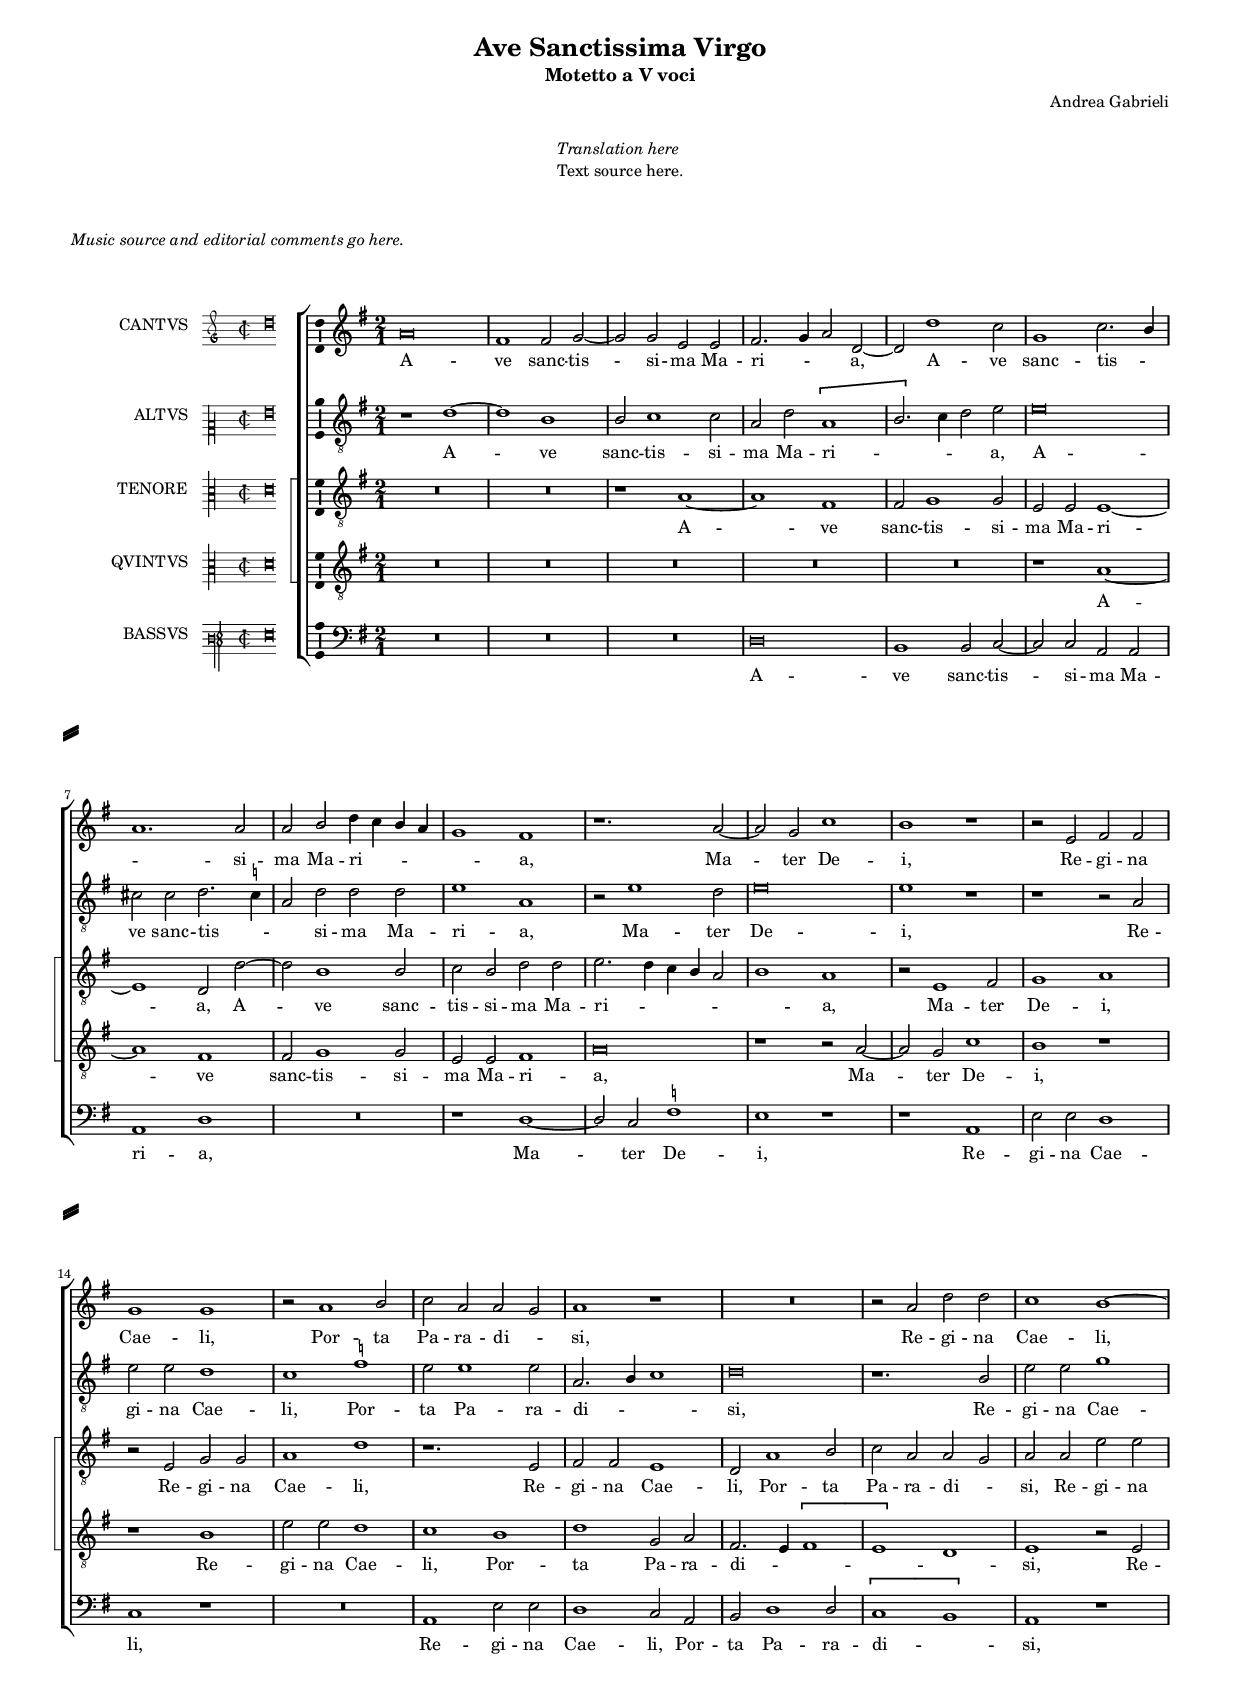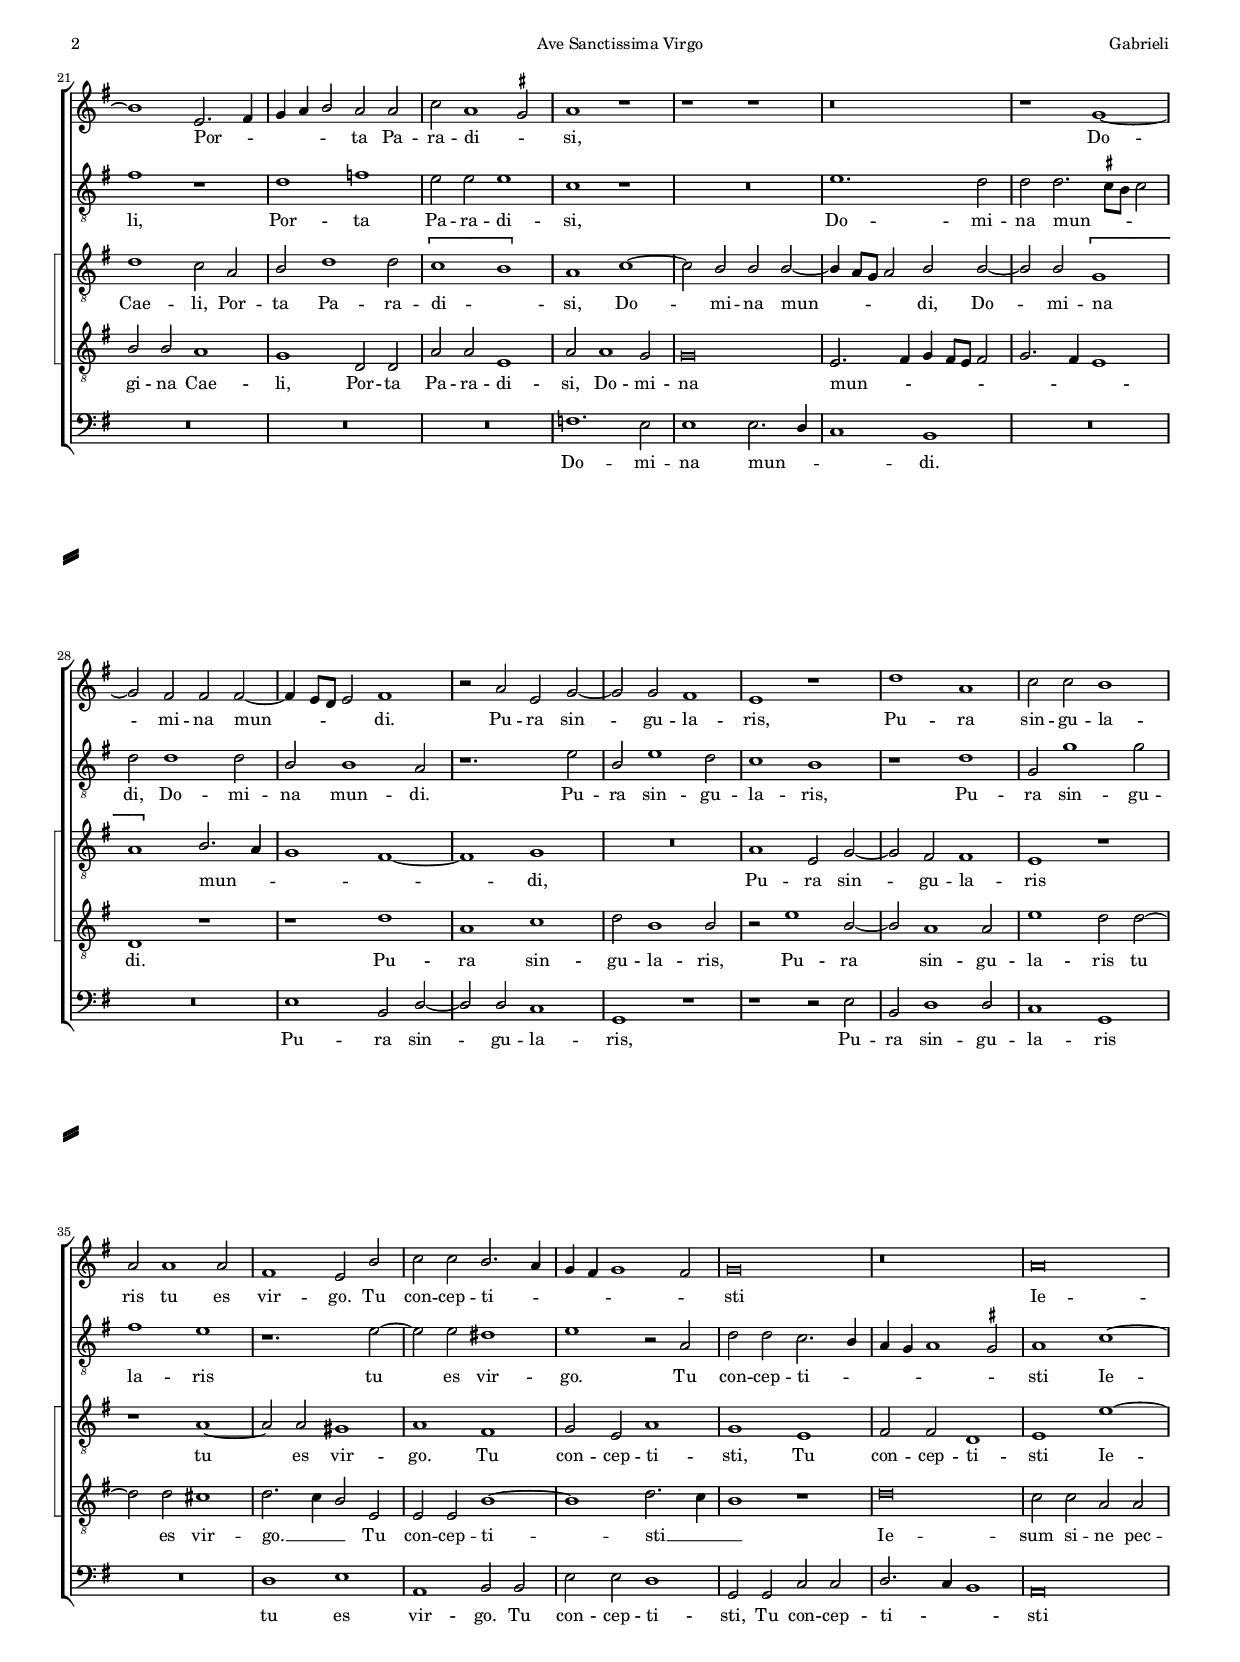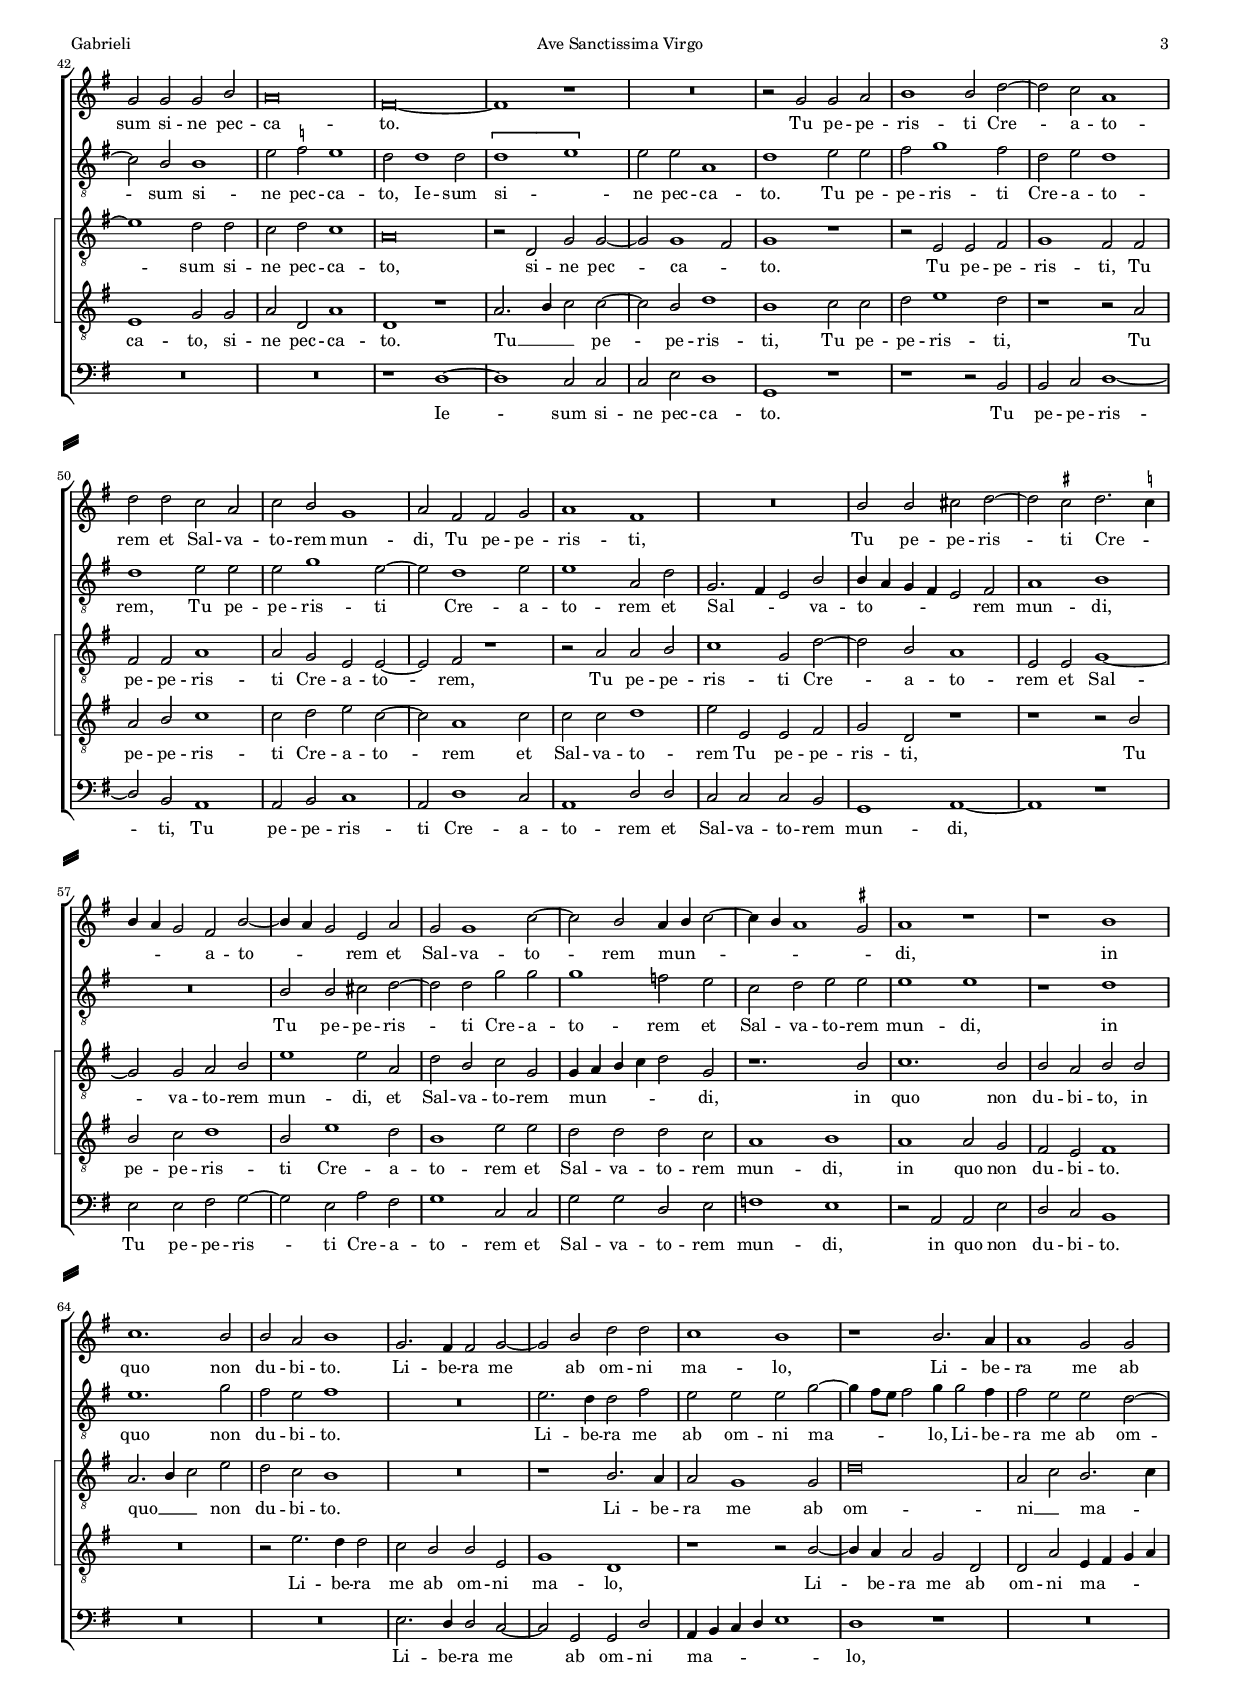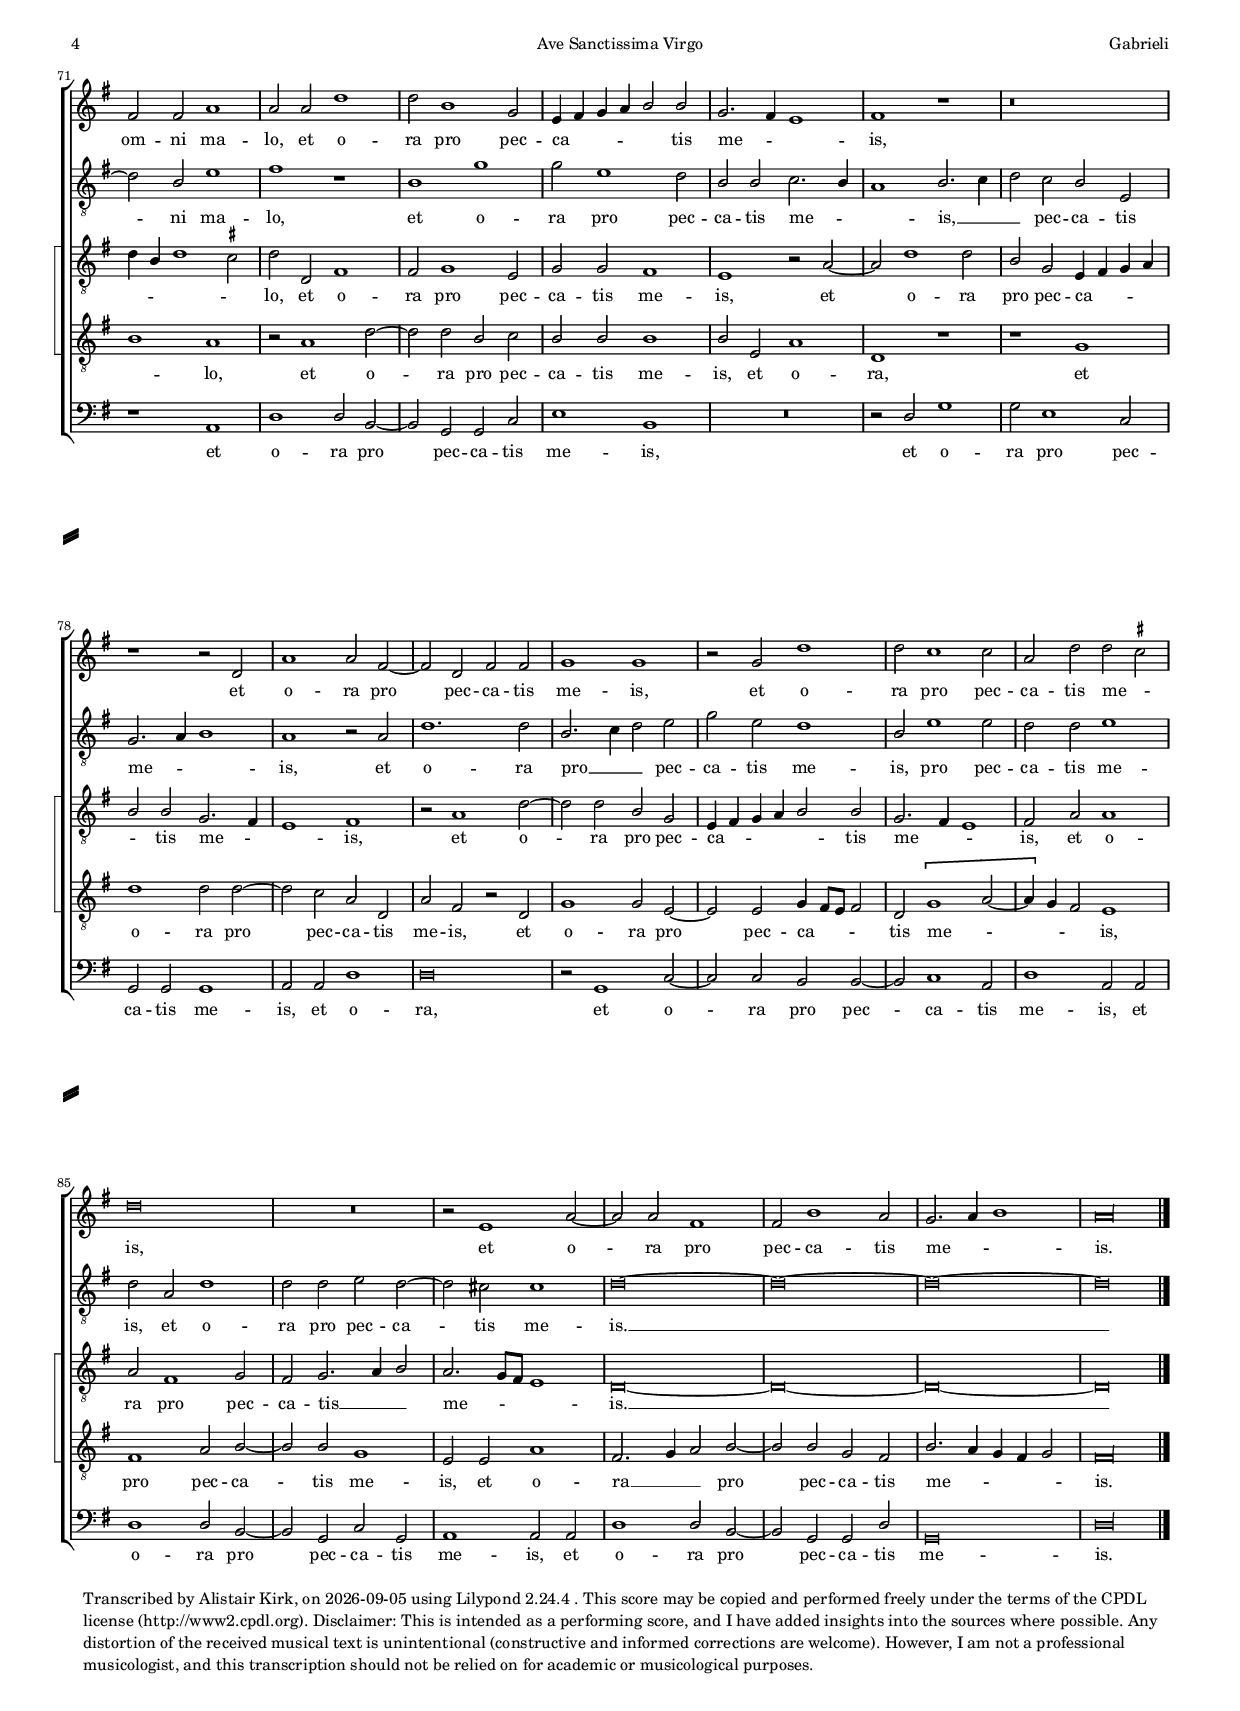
%  Alistair Kirk's Lilypond Template for Polyphonic Music - last revised 2013-07-18.
%
%  If you're using Notepad++ to edit this (and you should be unless you're using Frescobaldi - get it from PortableApps.com) for windows,
%  then you can use the 'Postscript' lexer in the 'Language' menu to get reasonably good syntax highlighting, bracket matching,
%  subroutine collapsing etc

%%%%%%%%%%%%%%%%%%
% 1 - Description of this score
%%%%%%%%%%%%%%%%%%

% 1b - titles
\header {
	subtitle = "Motetto a V voci"
}
htitle = "Ave Sanctissima Virgo"


%  Alistair Kirk's Lilypond Template for Polyphonic Music - last revised 2015-02-12.
%
%  Best edited using Frescobaldi  -

%%%%%%%%%%%%%%%%%%
% 1 - Description of this score
%%%%%%%%%%%%%%%%%%

% 1a - paper layout
#(set-default-paper-size "a4")
#(set-global-staff-size 14)
\paper {
        left-margin   = 12\mm
        right-margin   = 12\mm
        top-margin    = 10\mm
        bottom-margin = 10\mm
}

% 1b - titles
\header {
	title = "Ave Sanctissima Virgo"
	%subtitle = "Kyrie Eleison"
	% poet = ""
	% subsubtitle = "VIII Vocum"
	% arranger = ""
	composer = "Andrea Gabrieli"
	% opus=""
}

hcomposer = "Gabrieli"

% 1c - Transposition of the whole score.   This works relative to c.  
%  Ie. To keep original pitch leave this as 'c' (without quotes).  
% To transpose the whole score up a tone set to 'd'.  For down a tone, set to 'bes,' (note the comma) etc
%  Everything is transposed, including key signatures etc (but prefatory staves are not affected).
 TranspositionInterval = g,
 
 % 1d - clefs and stave labels
StaveAClef =  "treble" 
StaveALabel =  "CANTVS" 

StaveBClef =  "treble_8" 
StaveBLabel =  "ALTVS" 

StaveCClef =  "treble_8" 
StaveCLabel =  "TENORE" 

StaveDClef =  "treble_8" 
StaveDLabel =  "QVINTVS" 

StaveEClef =   "bass"
StaveELabel =   "BASSVS"

StaveFClef =  "treble_8"
StaveFLabel =   "Altus"

StaveGClef =   "treble_8"
StaveGLabel =   "Tenor"

StaveHClef =   "bass"
StaveHLabel =   "Bassus"

% 1e - key and time signature
gkeysig = {\key c \major}
global = {
	\time 2/1
	\gkeysig
        \override Score.MetronomeMark #'transparent = ##t
        %\tempo 1=54
}

%1f  - What sound to use for the output MIDI file - 
% I think ocarina sounds a bit like a chamber organ, but suit yourself!
%  "recorder"  may also  be useful?
MidiPlaybackSound = "ocarina" 


%%%%%%%%%%%%%%%%%%
% 2 - Generic 'technical' settings (shouldn't usually need to change any of these unless personal preference suggests otherwise)
%%%%%%%%%%%%%%%%%%

\layout {
	\context {
		\Voice
			\remove "Note_heads_engraver"
			\consists "Completion_heads_engraver"
			\override NoteHead #'style = #'baroque
                         \override Slur #'transparent = ##t
			\remove "Rest_engraver" 
			\consists "Completion_rest_engraver" 	
                        \override Stem #'neutral-direction = #up 
	}
	\context {
		\Staff
			\consists Ambitus_engraver 
                        %% \override Stem #'thickness = #0.9
                        \RemoveEmptyStaves
	}
        \context { 
                \StaffGroup
                        \consists "Separating_line_group_engraver"
	}
        \context {
                 \Score
                          \override BarNumber #'padding = #1.5
                          %\override BarNumber #'font-size = #1
                          %\override BarLine #'transparent = ##t	%% Uncomment for Mensurstriche (also change from ChoirStaff to Staffgroup and comment out completion_heads_engraver etc
                          %\override BarLine #'hair-thickness = #0.9   %% Example of how to manipulate barlines
        }
        \context {
                \Lyrics 
                       %\override LyricText #'font-size = #1.2
                       %\override LyricText #'whiteout = ##t		% Might help with mensurstriche
                       %\override LyricExtender #'whiteout = ##t	% Might help with mensurstriche
                       %\override LyricHyphen #'whiteout = ##t		% Might help with mensurstriche               
	}
}
\paper {
	ragged-last-bottom = ##f
  	ragged-bottom = ##f
	system-separator-markup = \slashSeparator
        evenHeaderMarkup=\markup  \fill-line { \fromproperty #'page:page-number-string \htitle \hcomposer }
	oddHeaderMarkup= \markup  \fill-line { \on-the-fly #not-first-page \hcomposer \on-the-fly #not-first-page \htitle \on-the-fly #not-first-page \fromproperty #'page:page-number-string }
         top-system-spacing #'basic-distance = #7    % Top stave is a bit too close to the page headers.
         % systems-per-page = 3  % Lilypond rarely needs forcing like this...
         %  system-count = 13   % ditto
         % page-count = 8    % ditto
}



















%%%%%%%%%%%%%%%%%%%%%%%%%%%%%%%%%%%%%%%%%%%%%%%%%%
% Content below this line shouldn't usually need to be touched!
%%%%%%%%%%%%%%%%%%%%%%%%%%%%%%%%%%%%%%%%%%%%%%%%%%%%%
















% 5a Editorial method and comments
Editorial = \markup {
	\vspace #3
	\column {
          \wordwrap  { \italic { Music source and editorial comments go here.} }
          %\wordwrap  { \italic { Barlines and time signatures are editorial; ficta, cautionary and courtesy accidentals are above the stave where applicable.}
	}  
}


%%%%%%%%%%%%%%%%%%
% Some useful definitions for early music
%%%%%%%%%%%%%%%%%%

italicas=\override LyricText #'font-shape = #'italic
rectas=\override LyricText #'font-shape = #'upright
ss=\once \set suggestAccidentals = ##t
ficta = \once \set suggestAccidentals = ##t
date = #(strftime "%Y-%m-%d" (localtime (current-time)))

%% Defining graphics for unusual mensural time signatures!
#(
  define ((double-time-signature2 glyph a) grob) (
       grob-interpret-markup grob (
          markup  (
            #:line ( #:musicglyph glyph #:number #:vcenter a )
          )
       )
  )
)
#(
  define ((double-time-signature3 glyph a b) grob) (
       grob-interpret-markup grob (
          markup  (
            #:line ( #:musicglyph glyph #:vcenter #:column (a b) )
          )
       )
  )
)
#(
  define ((custom-time-signature glyph) grob) (
       grob-interpret-markup grob (
          markup  (
            #:line ( #:musicglyph glyph)
          )
       )
  )
)
 

\version "2.18"




%%%%%%%%%%%%%%%%%%
% 3 - Score content: notes
%%%%%%%%%%%%%%%%%%

StaveANotes = {
  		d''\breve b'1 b'2 c''1 c''2 a'2 a'2 b'2. \melisma c''4 d''2 \melismaEnd g'1
		g''1 f''2   c''1  f''2. \melisma e''4  d''1. \melismaEnd d''2 d''2 e''2 g''4 \melisma f''4 e''4 d''4 c''1 \melismaEnd b'1
	r1.	d''1 c''2 f''1 e''1
	r1.	a'2 b'2 b'2 c''1 c''1

	r2	d''1 e''2 f''2 d''2 d''2 \melisma c''2 \melismaEnd d''1
	r1 R\breve r2
		d''2 g''2 g''2 f''1 e''\breve a'2. \melisma b'4 c''4 d''4 e''2 \melismaEnd d''2 d''2 f''2 d''1 \melisma \ficta cis''2 \melismaEnd d''1
	r\breve r\longa
		c''1. b'2 b'2 b'2. \melisma a'8 g'8 a'2 \melismaEnd b'1
	r2	d''2 a'2 c''1 c''2 b'1 a'1
	r1 	g''1 d''1 f''2 f''2 e''1 d''2 d''1 d''2 b'1 a'2
		e''2 f''2 f''2 e''2. \melisma d''4 c''4 b'4 c''1 b'2 \melismaEnd c''\breve
	r\breve
		d''\breve c''2 c''2 c''2 e''2 d''\breve b'\breve.
	r1 R\breve r2
		c''2 c''2 d''2 e''1 e''2 g''1 f''2 d''1 g''2 g''2 f''2 d''2 f''2 e''2 c''1 d''2 b'2 b'2 c''2 d''1 b'1
	R\breve
		e''2 e''2 fis''2 g''1 \ficta fis''2 g''2. \melisma \ficta f''4 e''4 d''4 c''2 \melismaEnd b'2 e''2. \melisma d''4 c''2 \melismaEnd a'2
		d''2 c''2 c''1 f''1 e''2 d''4 \melisma e''4 f''2. e''4 d''1 \ficta cis''2 \melismaEnd d''1
	r\breve
		e''1 f''1. e''2 e''2 d''2 e''1 c''2. b'4 b'2 c''1 e''2 g''2 g''2 f''1 e''1
	r1	e''2. d''4 d''1 c''2 c''2 b'2 b'2 d''1 d''2
		d''2 g''1 g''2 e''1 c''2 a'4 \melisma b'4 c''4 d''4 e''2 \melismaEnd e''2 c''2. \melisma b'4 a'1 \melismaEnd b'1
	r\longa r2
		g'2 d''1 d''2 b'1 g'2 b'2 b'2 c''1 c''1
	r2	c''2 g''1 g''2 f''1 f''2 d''2 g''2 g''2 \melisma \ficta fis''2 \melismaEnd g''\breve
	R\breve r2
		a'1 d''1 d''2 b'1 b'2 e''1 d''2 c''2. \melisma d''4 e''1 \melismaEnd d''\maxima*1/4
}
StaveBNotes = {
 	r1	g'\breve e'1 e'2 f'1 f'2 d'2 g'2 \[ d'1 \melisma e'2. \] f'4 g'2 \melismaEnd a'2
		a'\breve fis'2 fis'2 g'2. \melisma \ficta f'4 d'2 \melismaEnd g'2 g'2 g'2 a'1 d'1
	r2	a'1 g'2 a'\breve a'1
	r1 r1 r2
		d'2 a'2 a'2 g'1 f'1
		\ficta bes'1 a'2 a'1 a'2 d'2. \melisma e'4 f'1 \melismaEnd g'\breve
	r1.	e'2 a'2 a'2 c''1 b'1
	r1	g'1 bes'1 a'2 a'2 a'1 f'1
	r1 R\breve
		a'1. g'2 g'2 g'2. \melisma \ficta fis'8 e'8 \ficta fis'2 \melismaEnd g'2
		g'1 g'2 e'2 e'1 d'2
	r1.	a'2 e'2 a'1 g'2 f'1 e'1
	r1	g'1 c'2 c''1 c''2 b'1 a'1
	r1.	a'1 a'2 gis'1 a'1
	r2	d'2 g'2 g'2 f'2. \melisma e'4 d'4 c'4 d'1 \ficta cis'2 \melismaEnd d'1 f'1. e'2
		e'1 a'2 \ficta bes'2 a'1 g'2 g'1 g'2
		\[ g'1 \melisma a'1 \melismaEnd \] a'2 a'2 d'1 g'1
		a'2 a'2 b'2 c''1 b'2 g'2 a'2 g'1 g'1
		a'2 a'2 a'2 c''1 a'1 g'1 a'2 a'1 d'2
		g'2 c'2. \melisma b4 a2 \melismaEnd e'2 e'4 \melisma d'4 c'4 b4 a2 \melismaEnd b2 d'1 e'1
	R\breve
		e'2 e'2 fis'2 g'1 g'2 c''2 c''2 c''1 bes'2
		a'2 f'2 g'2 a'2 a'2 a'1 a'1
	r1	g'1 a'1. c''2 b'2 a'2 b'1
	R\breve
		a'2. g'4 g'2 b'2 a'2 a'2 a'2 c''2. \melisma b'8 a'8 b'2 \melismaEnd c''4
		c''2 b'4 b'2 a'2 a'2 g'1 e'2 a'1 b'1
	r1	e'1 c''1 c''2 a'1 g'2 e'2 e'2 f'2. \melisma e'4 d'1 \melismaEnd e'2. \melisma f'4 g'2 \melismaEnd
		f'2 e'2 a2 c'2. \melisma d'4 e'1 \melismaEnd d'1
	r2	d'2 g'1. g'2 e'2. \melisma f'4 g'2 \melismaEnd a'2 c''2 a'2 g'1 e'2
		a'1 a'2 g'2 g'2 a'1 g'2
		d'2 g'1 g'2 g'2 a'2 g'1 fis'2 fis'1 g'\maxima
}
StaveCNotes = {
  	R\longa r1
		d'\breve b1 b2 c'1 c'2 a2 a2 a\breve g2
		g'1 e'1 e'2 f'2 e'2  g'2 g'2 a'2. \melisma g'4 f'4 e'4 d'2 e'1 \melismaEnd d'1
	r2	a1 b2 c'1 d'1
	r2	a2 c'2 c'2 d'1 g'1
	r1. 	a2 b2 b2 a1 g2
		d'1 e'2 f'2 d'2 d'2 \melisma c'2 \melismaEnd d'2
		d'2 a'2 a'2 g'1 f'2 d'2 e'2 g'1 g'2 \[ f'1 \melisma e'1 \melismaEnd \] d'1
		f'1. e'2 e'2 e'2. \melisma d'8 c'8 d'2 \melismaEnd e'2
		e'1 e'2 \[ c'1 \melisma d'1 \melismaEnd \] e'2. \melisma d'4 c'1 b\breve \melismaEnd c'1
	R\breve
		d'1 a2 c'1 b2 b1 a1
		r\breve
		d'1. d'2 cis'1 d'1 b1 c'2 a2 d'1 c'1
		a1 b2 b2 g1 a1
		a'\breve g'2 g'2 f'2 g'2 f'1 d'\breve
	r2	g2 c'2 c'1 c'1 \melisma b2 \melismaEnd c'1
	r1.	a2 a2 b2 c'1 b2
		b2 b2 b2 d'1 d'2 c'2 a2 a1 b2
	r1.	d'2 d'2 e'2 f'1 c'2 g'1 e'2 d'1 a2
		a2 c'1. c'2 d'2 e'2 a'1 a'2
		d'2 g'2 e'2 f'2 c'2 c'4 \melisma d'4 e'4 f'4 g'2 \melismaEnd c'2
	r1.	e'2 f'1. e'2 e'2 d'2 e'2
		e'2 d'2. \melisma e'4 f'2 \melismaEnd a'2 g'2 f'2 e'1
	R\breve r1
	e'2. d'4 d'2 c'1 c'2 g'\breve d'2 \melisma f'2 \melismaEnd e'2. \melisma f'4 g'4 e'4 g'1 \ficta fis'2 \melismaEnd g'2
		g2 b1 b2 c'1 a2 c'2 c'2 b1 a1
	r2	d'1 g'1 g'2 e'2 c'2 a4 \melisma b4 c'4 d'4 e'2 \melismaEnd e'2 c'2. \melisma b4 a1 \melismaEnd b1
	r2	d'1 g'1 g'2 e'2 c'2 a4 \melisma b4 c'4 d'4 e'2 \melismaEnd e'2 c'2. \melisma b4 a1 \melismaEnd b2
		d'2 d'1 d'2 b1 c'2 b2 c'2. \melisma d'4 e'2 \melismaEnd d'2. \melisma c'8 b8 a1 \melismaEnd g\maxima
}
StaveDNotes = {
  	R\longa R\longa R\breve r1
  	d'\breve b1 b2 c'1 c'2 a2 a2 b1 d'\breve
	r1 r2	d'1 c'2 f'1 e'1
	r\breve e'1 a'2 a'2 g'1 f'1 e'1 g'1 c'2 d'2 b2. \melisma a4 \[ b1 a1 \] g1 \melismaEnd a1
	r2	a2 e'2 e'2 d'1 c'1 g2 g2 d'2 d'2 a1 d'2
	d'1 c'2 c'\breve a2. \melisma b4 c'4 b8 a8 b2 c'2. b4 a1 \melismaEnd g1
	r\breve
		g'1 d'1 f'1 g'2 e'1 e'2
	r2	a'1 e'1 d'1 d'2 a'1 g'2
		g'1 g'2 fis'1 g'2. \melisma f'4 e'2 \melismaEnd
		a2 a2 a2 e'\breve g'2. \melisma f'4 e'1 \melismaEnd
	r1	g'\breve f'2 f'2 d'2 d'2 a1 c'2
		c'2 d'2 g2 d'1 g1
	r1	d'2. \melisma e'4 f'2 \melismaEnd f'1 e'2 g'1 e'1
		f'2 f'2 g'2 a'1 g'2
	r1 r2 	d'2 d'2 e'2 f'1 f'2 g'2 a'2 f'1 d'1
		f'2 f'2 f'2 g'1 a'2
		a2 a2 b2 c'2 g2
	r1 r1 r2
		e'2 e'2 f'2 g'1 e'2 a'1 g'2 e'1 a'2
		a'2 g'2 g'2 g'2 f'2 d'1 e'1
		d'1 d'2 c'2 b2 a2 b1
	R\breve r2
		a'2. g'4 g'2 f'2 e'2 e'2 a2 c'1 g1
	r1 r2	e'2. d'4 d'2 c'2 g2 g2 d'2 a4 \melisma b4 c'4 d'4 e'1 \melismaEnd d'1
	r2	d'1 g'1 g'2 e'2 f'2 e'2 e'2 e'1 e'2
		a2 d'1 g1
		r1 r1	c'1 g'1 g'2 g'1 f'2 d'2 g2 d'2 b2
	r2	g2 c'1 c'2 a1 a2 c'4 \melisma b8 a8 b2 \melismaEnd g2 \[ c'1 \melisma d'2. \] c'4 b2 \melismaEnd a1
		b1 d'2 e'1 e'2 c'1 a2
		a2 d'1 b2. \melisma c'4 d'2 \melismaEnd e'1 e'2 c'2 b2 e'2. \melisma d'4 c'4 b4 c'2 \melismaEnd b\maxima*1/4

}
StaveENotes = {
    	R\longa R\breve
		g\breve e1 e2 f1 f2 d2 d2 d1 g1
	R\breve r1
	g1. f2 \ficta bes1 a1
	r1 r1	d1 a2 a2 g1 f1
	r1 R\breve
		d1 a2 a2 g1 f2 d2 e2 g1 g2 \[ f1 \melisma e1 \melismaEnd \] d1

	r1 R\longa R\breve
		bes1. a2 a1 a2. \melisma g4 f1 \melismaEnd e1
	R\longa
		a1 e2 g1 g2 f1 c1
	r1 r1 r2
		a2 e2 g1 g2 f1 c1
	R\breve
		g1 a1 d1 e2 e2 a2 a2 g1 c2
		c2 f2 f2 g2. \melisma f4 e1 \melismaEnd d\breve
	R\longa r1
		g\breve f2 f2 f2 a2 g1 c1
	r1 r1 r2
		e2 e2 f2 g1. e2
		d1 d2 e2 f1 d2 g1 f2 d1 g2
		g2 f2 f2 f2 e2 c1 d\breve
	r1	a2 a2 b2 c'1 a2 d'2 b2 c'1 f2
		f2 c'2 c'2 g2 a2 bes1 a1
	r2	d2 d2 a2 g2 f2 e1
	R\longa
		a2. g4 g2 f1 c2 c2 g2 d4 \melisma e4 f4 g4 a1 \melismaEnd g1
	r1 R\breve r1
		d1 g1 g2 e1 c2 c2 f2 a1 e1
	R\breve r2
		g2 c'1 c'2 a1 f2 c2 c2 c1 d2 d2 g1 g\breve
	r2	c1 f1 f2 e2 e1 f1 d2 g1 d2
		d2 g1 g2 e1 c2 f2 c2 d1 d2
		d2 g1 g2 e1 c2 c2 g2 c\breve g\maxima*1/4
}
StaveFNotes = { bes }
StaveGNotes = { bes }
StaveHNotes = { bes }

%%%%%%%%%%%%%%%%%%
% 4 - Score content: text / lyrics
%%%%%%%%%%%%%%%%%%

StaveALyrics = \lyricmode {
      A -- ve sanc -- tis -- si -- ma Ma -- ri -- a,
      A -- ve sanc -- tis -- si -- ma Ma -- ri -- a,
      Ma -- ter De -- i,
      Re -- gi -- na Cae -- li,
      Por -- ta Pa -- ra -- di -- si,
      Re -- gi -- na Cae -- li,
      Por -- ta Pa -- ra -- di -- si,
      Do -- mi -- na mun -- di.
      Pu -- ra sin -- gu -- la -- ris,
      Pu -- ra sin -- gu -- la -- ris tu es vir -- go.
      Tu con -- cep -- ti -- sti Ie -- sum si -- ne pec -- ca -- to.
      Tu pe -- pe -- ris -- ti Cre -- a -- to -- rem et Sal -- va -- to -- rem mun -- di,
      Tu pe -- pe -- ris -- ti,
      Tu pe -- pe -- ris -- ti Cre -- a -- to -- rem et Sal -- va -- to -- rem mun -- di,
      in quo non du -- bi -- to.
      Li -- be -- ra me ab om -- ni ma -- lo,
      Li -- be -- ra me ab om -- ni ma -- lo,
      et o -- ra pro pec -- ca -- tis me -- is,
      et o -- ra pro pec -- ca -- tis me -- is,
      et o -- ra pro pec -- ca -- tis me -- is,
      et o -- ra pro pec -- ca -- tis me -- is.
}
StaveBLyrics = \lyricmode {
      A -- ve sanc -- tis -- si -- ma Ma -- ri -- a,
      A -- ve sanc -- tis -- si -- ma Ma -- ri -- a,
      Ma -- ter De -- i,
      Re -- gi -- na Cae -- li,
      Por -- ta Pa -- ra -- di -- si,
      Re -- gi -- na Cae -- li,
      Por -- ta Pa -- ra -- di -- si,
      Do -- mi -- na mun -- di,
      Do -- mi -- na mun -- di.
      Pu -- ra sin -- gu -- la -- ris,
      Pu -- ra sin -- gu -- la -- ris tu es vir -- go.
      Tu con -- cep -- ti -- sti Ie -- sum si -- ne pec -- ca -- to,
      Ie -- sum si -- ne pec -- ca -- to.
      Tu pe -- pe -- ris -- ti Cre -- a -- to -- rem,
      Tu pe -- pe -- ris -- ti Cre -- a -- to -- rem et Sal -- va -- to -- rem mun -- di,
      Tu pe -- pe -- ris -- ti Cre -- a -- to -- rem et Sal -- va -- to -- rem mun -- di,
      in quo non du -- bi -- to.
      Li -- be -- ra me ab om -- ni ma -- lo,
      Li -- be -- ra me ab om -- ni ma -- lo,
      et o -- ra pro pec -- ca -- tis me -- is, __
      pec -- ca -- tis me -- is,
      et o -- ra pro __ pec -- ca -- tis me -- is,
      pro pec -- ca -- tis me -- is,
      et o -- ra pro pec -- ca -- tis me -- is. __
}
StaveCLyrics = \lyricmode {
    A -- ve sanc -- tis -- si -- ma Ma -- ri -- a,
    A -- ve sanc -- tis -- si -- ma Ma -- ri -- a,
    Ma -- ter De -- i,
    Re -- gi -- na Cae -- li,
    Re -- gi -- na Cae -- li,
    Por -- ta Pa -- ra -- di -- si,
    Re -- gi -- na Cae -- li,
    Por -- ta Pa -- ra -- di -- si,
    Do -- mi -- na mun -- di,
    Do -- mi -- na mun -- di,
    Pu -- ra sin -- gu -- la -- ris tu es vir -- go.
    Tu con -- cep -- ti -- sti,
    Tu con -- cep -- ti -- sti Ie -- sum si -- ne pec -- ca -- to,
    si -- ne pec -- ca -- to.
    Tu pe -- pe -- ris -- ti,
    Tu pe -- pe -- ris -- ti Cre -- a -- to -- rem,
    Tu pe -- pe -- ris -- ti Cre -- a -- to -- rem et Sal -- va -- to -- rem mun -- di,
    et Sal -- va -- to -- rem mun -- di,
    in quo non du -- bi -- to,
    in quo __ non du -- bi -- to.
    Li -- be -- ra me ab om -- ni __ ma -- lo,
    et o -- ra pro pec -- ca -- tis me -- is,
    et o -- ra pro pec -- ca -- tis me -- is,
    et o -- ra pro pec -- ca -- tis me -- is,
    et o -- ra pro pec -- ca -- tis __ me -- is. __
}
StaveDLyrics = \lyricmode {
    A -- ve sanc -- tis -- si -- ma Ma -- ri -- a,
    Ma -- ter De -- i,
    Re -- gi -- na Cae -- li,
    Por -- ta Pa -- ra -- di -- si,
    Re -- gi -- na Cae -- li,
    Por -- ta Pa -- ra -- di -- si,
    Do -- mi -- na mun -- di.
    Pu -- ra sin -- gu -- la -- ris,
    Pu -- ra sin -- gu -- la -- ris tu es vir -- go. __
    Tu con -- cep -- ti -- sti __ Ie -- sum si -- ne pec -- ca -- to,
    si -- ne pec -- ca -- to.
    Tu __ pe -- pe -- ris -- ti,
    Tu pe -- pe -- ris -- ti,
    Tu pe -- pe -- ris -- ti Cre -- a -- to -- rem et Sal -- va -- to -- rem
    Tu pe -- pe -- ris -- ti,
    Tu pe -- pe -- ris -- ti Cre -- a -- to -- rem et Sal -- va -- to -- rem mun -- di,
    in quo non du -- bi -- to.
    Li -- be -- ra me ab om -- ni ma -- lo,
    Li -- be -- ra me ab om -- ni ma -- lo,
    et o -- ra pro pec -- ca -- tis me -- is,
    et o -- ra,
    et o -- ra pro pec -- ca -- tis me -- is,
    et o -- ra pro pec -- ca -- tis me -- is,
    pro pec -- ca -- tis me -- is,
    et o -- ra __ pro pec -- ca -- tis me -- is.
}
StaveELyrics = \lyricmode {
      A -- ve sanc -- tis -- si -- ma Ma -- ri -- a,
      Ma -- ter De -- i,
      Re -- gi -- na Cae -- li,
      Re -- gi -- na Cae -- li,
      Por -- ta Pa -- ra -- di -- si,
      Do -- mi -- na mun -- di.
      Pu -- ra sin -- gu -- la -- ris,
      Pu -- ra sin -- gu -- la -- ris tu es vir -- go.
      Tu con -- cep -- ti -- sti,
      Tu con -- cep -- ti -- sti Ie -- sum si -- ne pec -- ca -- to.
      Tu pe -- pe -- ris -- ti,
      Tu pe -- pe -- ris -- ti Cre -- a -- to -- rem et Sal -- va -- to -- rem mun -- di,
      Tu pe -- pe -- ris -- ti Cre -- a -- to -- rem et Sal -- va -- to -- rem mun -- di,
      in quo non du -- bi -- to.
      Li -- be -- ra me ab om -- ni ma -- lo,
      et o -- ra pro pec -- ca -- tis me -- is,
      et o -- ra pro pec -- ca -- tis me -- is,
      et o -- ra,
      et o -- ra pro pec -- ca -- tis me -- is,
      et o -- ra pro pec -- ca -- tis me -- is,
      et o -- ra pro pec -- ca -- tis me -- is.
}
StaveFLyrics = \lyricmode { A }
StaveGLyrics = \lyricmode { A }
StaveHLyrics = \lyricmode {
A -- ve sanc -- tis -- si -- ma Ma -- ri -- a,
Ma -- ter De -- i,
Re -- gi -- na Cae -- li,
Por -- ta Pa -- ra -- di -- si,
Do -- mi -- na mun -- di.
Pu -- ra sin -- gu -- la -- ris tu es vir -- go.
Tu con -- cep -- ti -- sti Ie -- sum si -- ne pec -- ca -- to.
Tu pe -- pe -- ris -- ti Cre -- a -- to -- rem et Sal -- va -- to -- rem mun -- di,
in quo non du -- bi -- to.
Li -- be -- ra me ab om -- ni ma -- lo,
et o -- ra pro pec -- ca -- tis me -- is.

Hail most holy Mary, mother of God, queen of heaven, gate of paradise, ruler of the world.
You are a uniquely pure virgin.
You conceived Jesus without sin.
You bore the creator and saviour of the world in whom I do not doubt.
Variant 1
Pray for us to Jesus, your beloved son, and free us from all evil.
Variant 2
Free us/me from every evil and pray for us sinners/me a sinner.
}

 % Tanslation and attribution of text
 \markup {
        \vspace #1
	\fill-line {
		\column {
                        \vspace #1
			\line { \italic { Translation here} }
			\line { Text source here. }
		}
	}
}

%%%%%%%%%%%%%%%%%%
% 5 - Editorial content, including prefatory stave / incipit settings and notes
%%%%%%%%%%%%%%%%%%

 %  Should very rarely need to be touched once a given piece has been typeset

% 5a Editorial method and comments
\markup {
	\vspace #3
	\column {
          \wordwrap  { \italic { Music source and editorial comments go here.} }
          %\wordwrap  { \italic { Barlines and time signatures are editorial; ficta, cautionary and courtesy accidentals are above the stave where applicable.}
	}
}

%% 5b - Plainsong incipit - obviously, comment out as required.
%\score   {
%    \transpose c \TranspositionInterval <<
%          \new Staff \with { \remove "Time_signature_engraver" \remove "Ambitus_engraver" } {
%                \set Staff.instrumentName = "Intonation"
%                \clef "treble_8"  \global  \cadenzaOn              <<  {
%                          \override Voice.Slur #'tran%sparent = ##f
%                          f4 s8 f4 s8 f4( g4) s8 g4.
%                      }\addlyrics {  In -- ci -- pit here. }
%               >>
%          }
%     >>
%    \layout {\context { \Voice \remove "Stem_engraver" } }
%}


% 5c - Prefatory staves
\layout {   % Need to modify a couple of settings in the main score layout as well
             indent=4\cm
              \context { \Staff
                         \override InstrumentName #'padding = 2
                         \override InstrumentName #'self-alignment-X = #RIGHT
              }
}
PrefatorySettings = {
  		%\override NoteHead   #'style = #'neomensural      % ie. can set to either Mensural or Neomensural
		%\override Rest #'style = #'neomensural
		%\override Staff.TimeSignature #'style = #'neomensural
                \override Flag #'style = #'mensural
                \autoBeamOff
                 \override Staff.InstrumentName #'Y-extent = #'(-4 . 4)
                 \override Staff.InstrumentName #'self-alignment-X = #RIGHT
                \override Staff.InstrumentName #'padding = 2
                \cadenzaOn
                \key c \major
		\time 2/2
                \huge
}
PrefatoryLayout = \layout {   % Set the layout inside the incipit
		\context {\Voice
			\remove Ligature_bracket_engraver
			\consists Mensural_ligature_engraver

		}
                \context { \Staff \remove Ambitus_engraver}
		line-width=5
                indent =  0
                ragged-right = ##f
		ragged-last = ##f
                system-count = #1
}
PrefStaveA = \markup {
	\score {
                \new MensuralVoice {
                    \set Staff.instrumentName=\StaveALabel
                    \PrefatorySettings
                    \clef "petrucci-g2"
                    d''\breve
                     \bar"" \skip1
		}  \layout {\PrefatoryLayout}
	}
}
PrefStaveB = \markup {
	\score {
                \new MensuralVoice {
                    \set Staff.instrumentName=\StaveBLabel
                    \PrefatorySettings
                    \clef "petrucci-c2"
                    g'\breve
                     \bar"" \skip1
		}  \layout {\PrefatoryLayout}
	}
}
PrefStaveC = \markup {
	\score {
                \new MensuralVoice {
                    \set Staff.instrumentName=\StaveCLabel
                    \PrefatorySettings
                    \clef "petrucci-c3"
                    d'\breve
                     \bar"" \skip1
		}  \layout {\PrefatoryLayout}
	}
}
PrefStaveD = \markup {
	\score {
                \new MensuralVoice {
                    \set Staff.instrumentName=\StaveDLabel
                    \PrefatorySettings
                    \clef "petrucci-c3"
                    d'\breve
                     \bar"" \skip1
		}  \layout {\PrefatoryLayout}
	}
}
PrefStaveE = \markup {
	\score {
          \new MensuralVoice {
                    \set Staff.instrumentName=\StaveELabel
                    \PrefatorySettings
                    \clef "petrucci-f3"
                    g\breve
                     \bar"" \skip1
		}  \layout {\PrefatoryLayout}
	}
}
PrefStaveF = \markup {
	\score {
                \new MensuralVoice {
                    \set Staff.instrumentName=\StaveFLabel
                    \PrefatorySettings
                    \clef "petrucci-f4"
                    g2
                     \bar"" \skip1
		}  \layout {\PrefatoryLayout}
	}
}
PrefStaveG = \markup {
	\score {
                \new MensuralVoice {
                    \set Staff.instrumentName=\StaveGLabel
                    \PrefatorySettings
                    \clef "petrucci-f4"
                    g2
                     \bar"" \skip1
		}  \layout {\PrefatoryLayout}
	}
}
PrefStaveH = \markup {
	\score {
                \new MensuralVoice {
                    \set Staff.instrumentName=\StaveHLabel
                    \PrefatorySettings
                    \clef "petrucci-f4"
                    f2
                     \bar"" \skip1
		}  \layout {\PrefatoryLayout}
	}
}
\header {
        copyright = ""
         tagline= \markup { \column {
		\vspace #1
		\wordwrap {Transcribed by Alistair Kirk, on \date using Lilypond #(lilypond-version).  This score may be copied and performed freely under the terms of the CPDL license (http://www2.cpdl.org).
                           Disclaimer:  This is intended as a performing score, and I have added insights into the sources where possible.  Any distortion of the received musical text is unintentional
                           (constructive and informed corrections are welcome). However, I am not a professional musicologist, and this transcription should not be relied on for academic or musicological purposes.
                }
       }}
}





\version "2.18"





\header {
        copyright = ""
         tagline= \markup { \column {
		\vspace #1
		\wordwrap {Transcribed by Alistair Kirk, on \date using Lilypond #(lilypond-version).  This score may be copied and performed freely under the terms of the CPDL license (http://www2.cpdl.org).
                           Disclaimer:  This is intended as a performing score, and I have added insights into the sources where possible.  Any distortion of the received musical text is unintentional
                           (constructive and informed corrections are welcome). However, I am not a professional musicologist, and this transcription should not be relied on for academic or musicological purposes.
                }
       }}
}



%%%%%%%%%%%%%%%%%%
% 6 - Staff definitions 
%%%%%%%%%%%%%%%%%%

% Should very rarely need to be touched once a given piece has been typeset
%
% Nb. this is the really main structure of the .ly file; 
% it needs to go at the end because it references variables 
% containing the notes and lyrics etc, which need to have 
% been defined before the parser reads this section
%
% When making a new edition, just comment out the staves you don't need.

\score {
	\transpose c \TranspositionInterval <<
		\new ChoirStaff = "MainChoirStaff" <<	 	% choir staff = group of staves formatted for a choir
            
			 \set ChoirStaff.systemStartDelimiterHierarchy = #'(SystemStartBracket  a b (SystemStartSquare c d) e )  % Uncomment and twiddle to create square brackets for gouping staves etc
			\set ChoirStaff.midiInstrument = \MidiPlaybackSound  %  "recorder" and "tuba" may also  be useful?
                        %\set ChoirStaff.midiMaximumVolume = 127  % Need to find a good value for this.
			
                        \new Staff = "StaveA" { << 
                              \new Voice = "StaveAVoice"  { 
                                    \set Staff.instrumentName =\PrefStaveA
                                    \set Staff.midiPanPosition = #-0.8
                                    \clef \StaveAClef 
                                    \global		% inherit key and time sig etc from the score
                                    \StaveANotes		% actual notes are in a variable as defined above
                                    \bar "|." 		% nb. final barline only necessary in one voice              
                              }
                        >> }
			\new Lyrics = "StaveA_Lyrics" \lyricsto StaveAVoice { \StaveALyrics }
			
                        \new Staff = "StaveB" { << 
                              \new Voice = "StaveBVoice"  { 
                                    \set Staff.instrumentName =\PrefStaveB
                                    \set Staff.midiPanPosition = #0.8
                                    \clef \StaveBClef 
                                    \global		% inherit key and time sig etc from the score
                                    \StaveBNotes		% actual notes are in a variable as defined above              
                              }
                        >> }
			\new Lyrics = "StaveB_Lyrics" \lyricsto StaveBVoice { \StaveBLyrics }
                        
                         \new Staff = "StaveC" { << 
                              \new Voice = "StaveCVoice"  { 
                                    \set Staff.instrumentName =\PrefStaveC
                                    \set Staff.midiPanPosition = #-0.4
                                    \clef \StaveCClef 
                                    \global		% inherit key and time sig etc from the score
                                    \StaveCNotes		% actual notes are in a variable as defined above      
                              }
                        >> }
			\new Lyrics = "StaveC_Lyrics" \lyricsto StaveCVoice { \StaveCLyrics }  
                        
                        \new Staff = "StaveD" { << 
                              \new Voice = "StaveDVoice"  { 
                                    \set Staff.instrumentName =\PrefStaveD
                                    \set Staff.midiPanPosition = #0.4
                                    \clef \StaveDClef 
                                    \global		% inherit key and time sig etc from the score
                                    \StaveDNotes		% actual notes are in a variable as defined above 
                              }
                        >> }
			\new Lyrics = "StaveD_Lyrics" \lyricsto StaveDVoice { \StaveDLyrics }   
                        
                        \new Staff = "StaveE" { << 
                             \new Voice = "StaveEVoice"  { 
                                    \set Staff.instrumentName =\PrefStaveE
                                    \set Staff.midiPanPosition = #0.4
                                    \clef \StaveEClef 
                                   \global		% inherit key and time sig etc from the score
                                    \StaveENotes		% actual notes are in a variable as defined above           
                              }
                        >> }
			\new Lyrics = "StaveE_Lyrics" \lyricsto StaveEVoice { \StaveELyrics }

                        %\new Staff = "StaveF" { << 
                        %      \new Voice = "StaveFVoice"  { 
                        %            \set Staff.instrumentName =\PrefStaveF
                        %	     \set Staff.midiPanPosition = #0.4
                        %            \clef \StaveFClef 
                        %            \global		% inherit key and time sig etc from the score
                        %            \StaveFNotes		% actual notes are in a variable as defined above            
                        %      }
                        %>> }
			%\new Lyrics = "StaveF_Lyrics" \lyricsto StaveFVoice { \StaveFLyrics }  
                        
                        % \new Staff = "StaveG" { << 
                        %      \new Voice = "StaveGVoice"  { 
                        %            \set Staff.instrumentName =\PrefStaveG
                        %	     \set Staff.midiPanPosition = #0.4
                        %            \clef \StaveGClef 
                        %            \global		% inherit key and time sig etc from the score
                        %            \StaveGNotes		% actual notes are in a variable as defined above         
                        %      }
                        %>> }
			%\new Lyrics = "StaveG_Lyrics" \lyricsto StaveGVoice { \StaveGLyrics }
                        
                        %\new Staff = "StaveH" { << 
                        %      \new Voice = "StaveHVoice"  { 
                        %            \set Staff.instrumentName =\PrefStaveH
                        %	     \set Staff.midiPanPosition = #0.4
                        %            \clef \StaveHClef 
                        %            \global		% inherit key and time sig etc from the score
                        %            \StaveHNotes		% actual notes are in a variable as defined above         
                        %      }
                        %>> }
			%\new Lyrics = "StaveH_Lyrics" \lyricsto StaveHVoice { \StaveHLyrics }
                >>
	>>
	\layout {}      
	\midi {
		\context { \Score
			tempoWholesPerMinute = #(ly:make-moment 54 1)
                }
	}
}
\version "2.18"


\version "2.18"